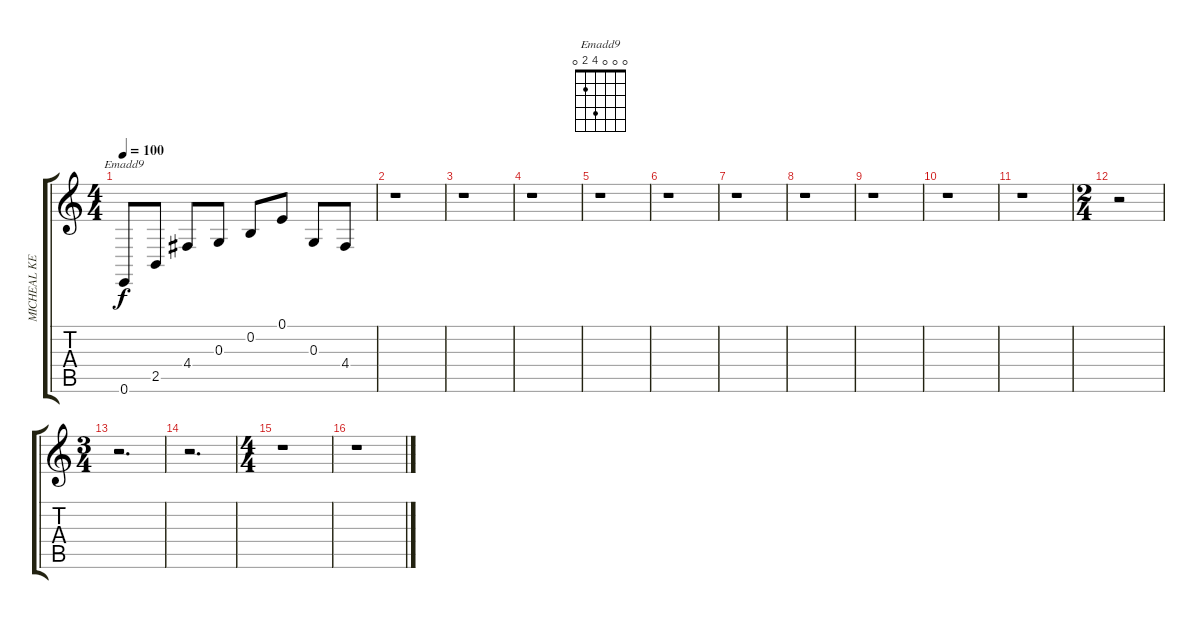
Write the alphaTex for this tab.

\track ("MICHEAL KENNEALY" "MICHEAL KE") {instrument sitar}
\staff {score tabs}
\tuning (E4 B3 G3 D3 A2 E2) {hide}
\chord ("Emadd9" 0 0 0 4 2 0)
\ts (4 4)
\tempo 100
\clef g2
\ks c
0.6.8{ch "Emadd9" dy f} 2.5.8 4.4.8 0.3.8 0.2.8 0.1.8 0.3.8 4.4.8 |
r.1 |
r.1 |
r.1 |
r.1 |
r.1 |
r.1 |
r.1 |
r.1 |
r.1 |
r.1 |
\ts (2 4)
r.2 |
\ts (3 4)
r.2{d} |
r.2{d} |
\ts (4 4)
r.1 |
r.1
